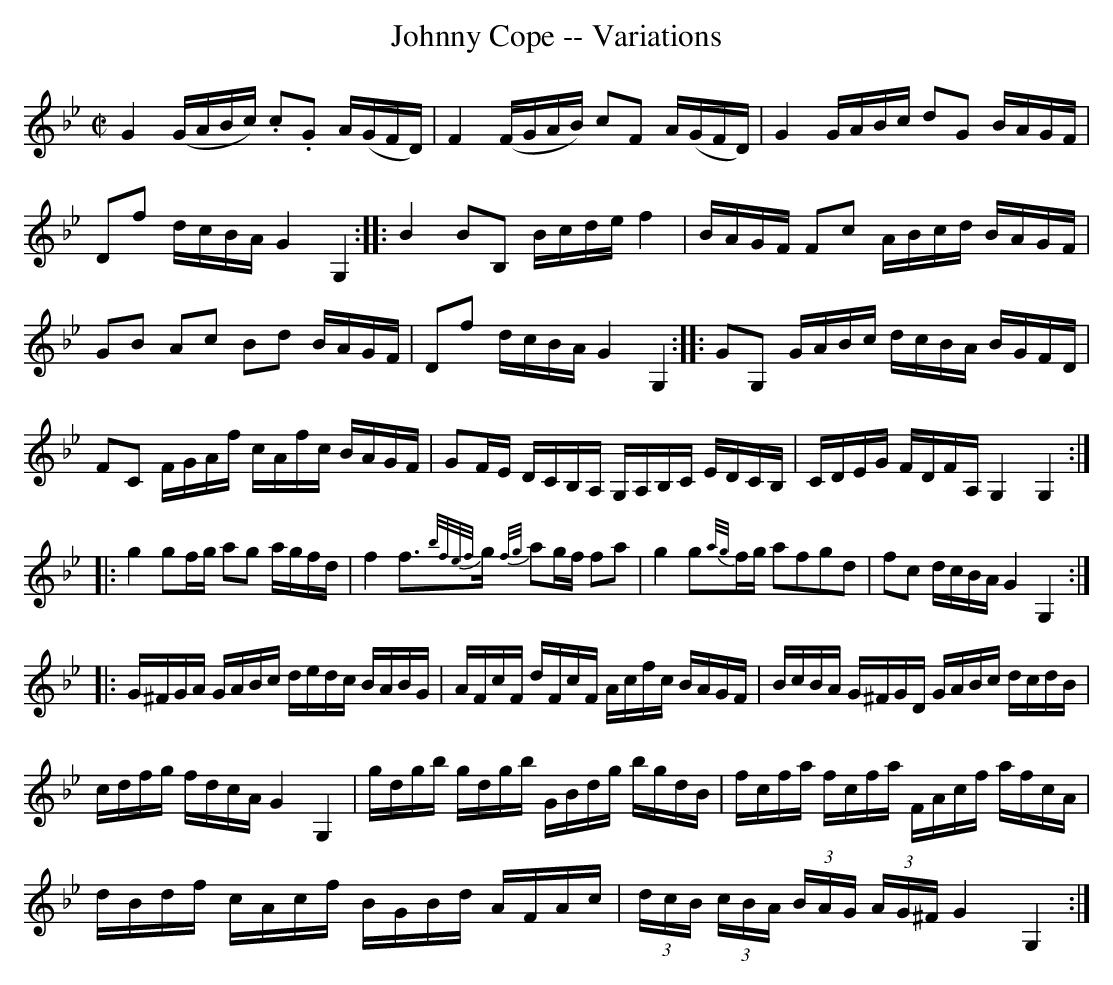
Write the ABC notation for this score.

X:1
T:Johnny Cope -- Variations
M:C|
L:1/8
K:Gmin
G2 (G/A/B/c/) .c.G A/(G/F/D/)|F2 (F/G/A/B/) cF A/(G/F/D/)|G2 G/A/B/c/ dG B/A/G/F/|
Df d/c/B/A/ G2G,2::B2 BB, B/c/d/e/ f2|B/A/G/F/ Fc A/B/c/d/ B/A/G/F/|
GB Ac Bd B/A/G/F/|Df d/c/B/A/ G2G,2::GG, G/A/B/c/ d/c/B/A/ B/G/F/D/|
FC F/G/A/f/ c/A/f/c/ B/A/G/F/|GF/E/ D/C/B,/A,/ G,/A,/B,/C/ E/D/C/B,/|C/D/E/G/ F/D/F/A,/ G,2G,2:|
|:g2 gf/g/ ag a/g/f/d/|f2 f{b/f/e/f/}>g {f/g/}ag/f/ fa|g2 g{a/g/}f/g/ afgd|fc d/c/B/A/ G2G,2:|
|:G/^F/G/A/ G/A/B/c/ d/e/d/c/ B/A/B/G/|A/F/c/F/ d/F/c/F/ A/c/f/c/ B/A/G/F/|B/c/B/A/ G/^F/G/D/ G/A/B/c/ d/c/d/B/|
c/d/f/g/ f/d/c/A/ G2G,2|g/d/g/b/ g/d/g/b/ G/B/d/g/ b/g/d/B/|f/c/f/a/ f/c/f/a/ F/A/c/f/ a/f/c/A/|
d/B/d/f/ c/A/c/f/ B/G/B/d/ A/F/A/c/|(3d/c/B/ (3c/B/A/ (3B/A/G/ (3A/G/^F/ G2G,2:|]
